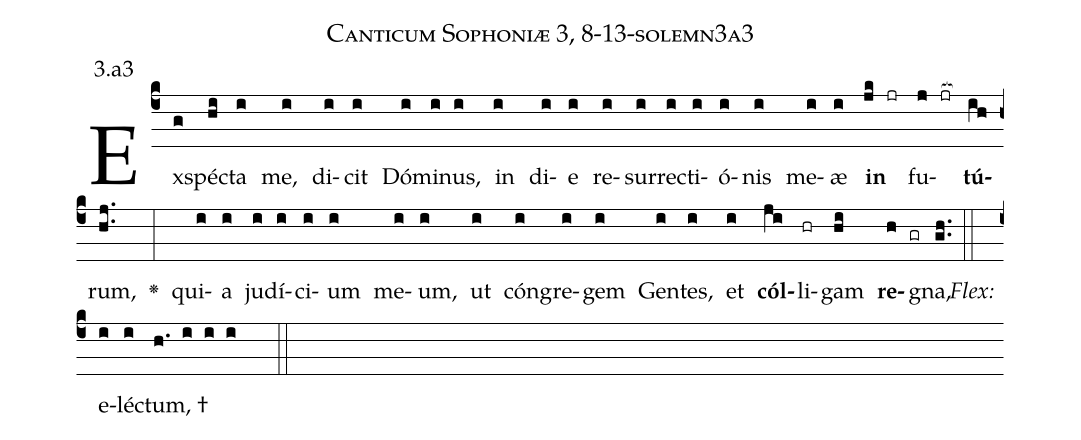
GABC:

name: Canticum Sophoniæ 3, 8-13-solemn3a3;
annotation: 3.a3;
%%
(c4)Ex(g)spé(hi)cta(i) me,(i) di(i)cit(i) Dó(i)mi(i)nus,(i) in(i) di(i)e(i) re(i)sur(i)re(i)cti(i)ó(i)nis(i) me(i)æ(i) <b>in</b>(jk jr) fu(j jr[ocb:1{])<b>tú</b>(ih[ocb:0}])rum,(hj..) <v>\greheightstar</v>(:) qui(i)a(i) ju(i)dí(i)ci(i)um(i) me(i)um,(i) ut(i) cón(i)gre(i)gem(i) Gen(i)tes,(i) et(i) <b>cól</b>(ji)li(hr)gam(hi) <b>re</b>(h gr)gna,(gh..) (::)
<i>Flex:</i>()  e(i)lé(i)ctum, †(h. i i i  ::)

%E(i) u(i) o(ji) u(hi) a(h) e.(gh..) (::)
